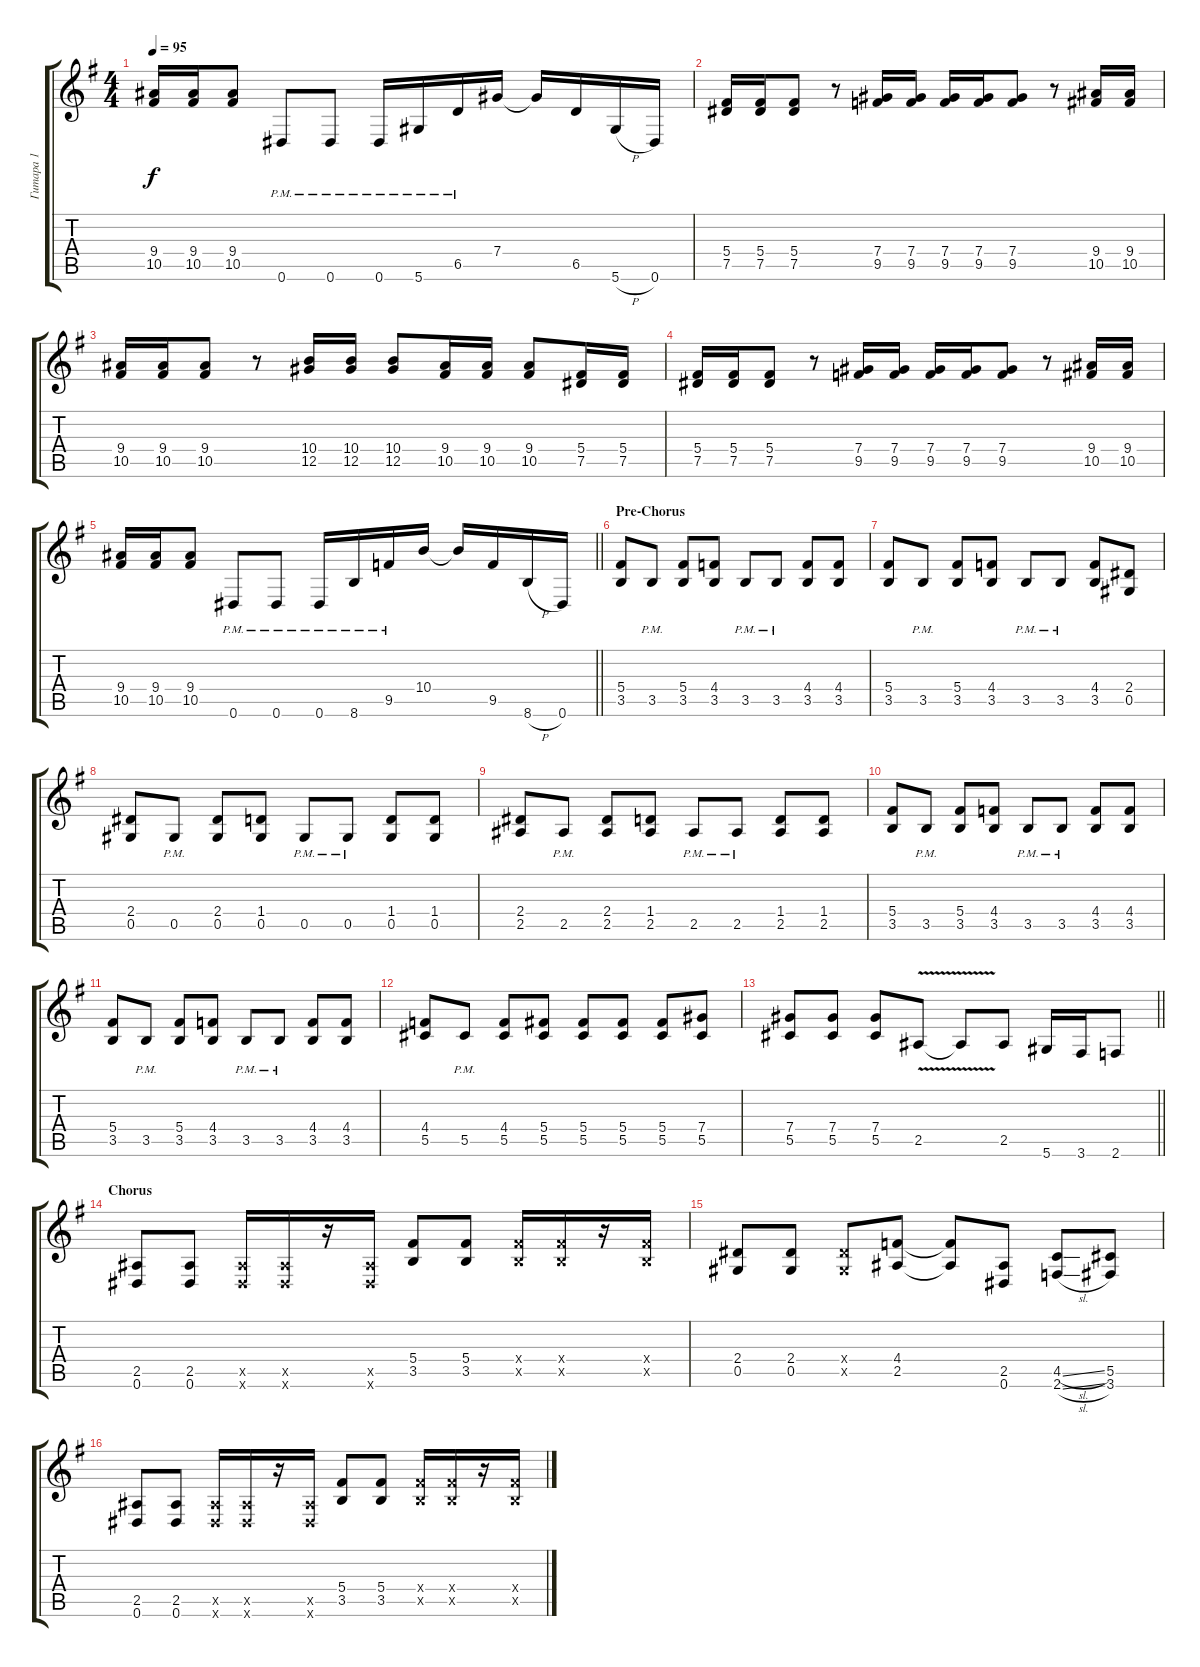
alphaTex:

\track ("Гитара 1" "Гитара 1") {instrument distortionguitar}
\staff {score tabs}
\tuning (Eb4 Bb3 Gb3 Db3 Ab2 Eb2) {hide}
\ts (4 4)
\tempo 95
\clef g2
\ks eminor
(9.4 10.5).16{dy f} (9.4 10.5).16 (9.4 10.5).8 0.6{pm}.8 0.6{pm}.8 0.6{pm}.16 5.6{pm}.16 6.5{pm}.16 7.4.16 7.4{t}.16 6.5.16 5.6{h}.16 0.6.16 |
(5.4 7.5).16 (5.4 7.5).16 (5.4 7.5).8 r.8 (7.4 9.5).16 (7.4 9.5).16 (7.4 9.5).16 (7.4 9.5).16 (7.4 9.5).8 r.8 (9.4 10.5).16 (9.4 10.5).16 |
(9.4 10.5).16 (9.4 10.5).16 (9.4 10.5).8 r.8 (10.4 12.5).16 (10.4 12.5).16 (10.4 12.5).8 (9.4 10.5).16 (9.4 10.5).16 (9.4 10.5).8 (5.4 7.5).16 (5.4 7.5).16 |
(5.4 7.5).16 (5.4 7.5).16 (5.4 7.5).8 r.8 (7.4 9.5).16 (7.4 9.5).16 (7.4 9.5).16 (7.4 9.5).16 (7.4 9.5).8 r.8 (9.4 10.5).16 (9.4 10.5).16 |
\barLineRight lightlight
(9.4 10.5).16 (9.4 10.5).16 (9.4 10.5).8 0.6{pm}.8 0.6{pm}.8 0.6{pm}.16 8.6{pm}.16 9.5{pm}.16 10.4.16 10.4{t}.16 9.5.16 8.6{h}.16 0.6.16 |
\section ("" "Pre-Chorus")
(5.4 3.5).8 3.5{pm}.8 (5.4 3.5).8 (4.4 3.5).8 3.5{pm}.8 3.5{pm}.8 (4.4 3.5).8 (4.4 3.5).8 |
(5.4 3.5).8 3.5{pm}.8 (5.4 3.5).8 (4.4 3.5).8 3.5{pm}.8 3.5{pm}.8 (4.4 3.5).8 (2.4 0.5).8 |
(2.4 0.5).8 0.5{pm}.8 (2.4 0.5).8 (1.4 0.5).8 0.5{pm}.8 0.5{pm}.8 (1.4 0.5).8 (1.4 0.5).8 |
(2.4 2.5).8 2.5{pm}.8 (2.4 2.5).8 (1.4 2.5).8 2.5{pm}.8 2.5{pm}.8 (1.4 2.5).8 (1.4 2.5).8 |
(5.4 3.5).8 3.5{pm}.8 (5.4 3.5).8 (4.4 3.5).8 3.5{pm}.8 3.5{pm}.8 (4.4 3.5).8 (4.4 3.5).8 |
(5.4 3.5).8 3.5{pm}.8 (5.4 3.5).8 (4.4 3.5).8 3.5{pm}.8 3.5{pm}.8 (4.4 3.5).8 (4.4 3.5).8 |
(4.4 5.5).8 5.5{pm}.8 (4.4 5.5).8 (5.4 5.5).8 (5.4 5.5).8 (5.4 5.5).8 (5.4 5.5).8 (7.4 5.5).8 |
\barLineRight lightlight
(7.4 5.5).8 (7.4 5.5).8 (7.4 5.5).8 2.5{v}.8 2.5{t}.8 2.5.8 5.6.16 3.6.16 2.6.8 |
\section ("" "Chorus")
(2.5 0.6).8 (2.5 0.6).8 (2.5{x} 0.6{x}).16 (2.5{x} 0.6{x}).16 r.16 (2.5{x} 0.6{x}).16 (5.4 3.5).8 (5.4 3.5).8 (5.4{x} 3.5{x}).16 (5.4{x} 3.5{x}).16 r.16 (5.4{x} 3.5{x}).16 |
(2.4 0.5).8 (2.4 0.5).8 (2.4{x} 0.5{x}).8 (4.4 2.5).8 (4.4{t} 2.5{t}).8 (2.5 0.6).8 (4.5{sl} 2.6{sl}).8 (5.5 3.6).8 |
(2.5 0.6).8 (2.5 0.6).8 (2.5{x} 0.6{x}).16 (2.5{x} 0.6{x}).16 r.16 (2.5{x} 0.6{x}).16 (5.4 3.5).8 (5.4 3.5).8 (5.4{x} 3.5{x}).16 (5.4{x} 3.5{x}).16 r.16 (5.4{x} 3.5{x}).16
